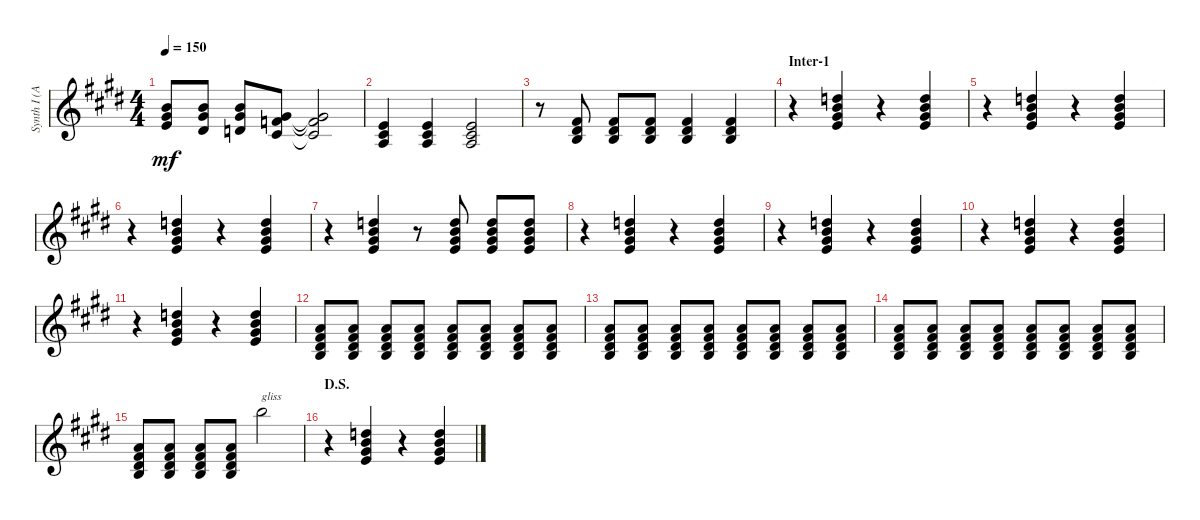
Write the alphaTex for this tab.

\track ("Synth I (A. Piano)" "Synth I (A") {instrument acousticgrandpiano}
\staff {score}
\tuning (E4 B3 G3 D3 A2 E2 B1) {hide}
\ts (4 4)
\tempo 150
\clef g2
\ks e
(0.1 9.2 16.3).8{dy mf} (7.1 9.2 8.3).8 (4.1 3.2 16.3).8 (4.1 6.2 6.3).8 (4.1{t} 6.2{t} 6.3{t}).2 |
(0.1 2.2 2.3).4 (0.1 2.2 2.3).4 (0.1 2.2 2.3).2 |
r.8 (2.1 0.2 8.3).8 (2.1 4.2 4.3).8 (2.1 0.2 8.3).8 (2.1 4.2 4.3).4 (2.1 0.2 8.3).4 |
\section ("" "Inter-1")
r.4 (10.1 12.2 13.3 14.4).4 r.4 (10.1 12.2 13.3 14.4).4 |
r.4 (10.1 12.2 13.3 14.4).4 r.4 (10.1 12.2 13.3 14.4).4 |
r.4 (10.1 12.2 13.3 14.4).4 r.4 (10.1 12.2 13.3 14.4).4 |
r.4 (10.1 12.2 13.3 14.4).4 r.8 (10.1 12.2 13.3 14.4).8 (10.1 12.2 13.3 14.4).8 (10.1 12.2 13.3 14.4).8 |
r.4 (10.1 12.2 13.3 14.4).4 r.4 (10.1 12.2 13.3 14.4).4 |
r.4 (10.1 12.2 13.3 14.4).4 r.4 (10.1 12.2 13.3 14.4).4 |
r.4 (10.1 12.2 13.3 14.4).4 r.4 (10.1 12.2 13.3 14.4).4 |
r.4 (10.1 12.2 13.3 14.4).4 r.4 (10.1 12.2 13.3 14.4).4 |
(5.1 7.2 8.3 9.4).8 (5.1 7.2 8.3 9.4).8 (5.1 7.2 8.3 9.4).8 (5.1 7.2 8.3 9.4).8 (5.1 7.2 8.3 9.4).8 (5.1 7.2 8.3 9.4).8 (5.1 7.2 8.3 9.4).8 (5.1 7.2 8.3 9.4).8 |
(5.1 7.2 8.3 9.4).8 (5.1 7.2 8.3 9.4).8 (5.1 7.2 8.3 9.4).8 (5.1 7.2 8.3 9.4).8 (5.1 7.2 8.3 9.4).8 (5.1 7.2 8.3 9.4).8 (5.1 7.2 8.3 9.4).8 (5.1 7.2 8.3 9.4).8 |
(5.1 7.2 8.3 9.4).8 (5.1 7.2 8.3 9.4).8 (5.1 7.2 8.3 9.4).8 (5.1 7.2 8.3 9.4).8 (5.1 7.2 8.3 9.4).8 (5.1 7.2 8.3 9.4).8 (5.1 7.2 8.3 9.4).8 (5.1 7.2 8.3 9.4).8 |
(5.1 7.2 8.3 9.4).8 (5.1 7.2 8.3 9.4).8 (5.1 7.2 8.3 9.4).8 (5.1 7.2 8.3 9.4).8 19.1.2{txt "gliss"} |
\section ("" "D.S.")
r.4 (10.1 12.2 13.3 14.4).4 r.4 (10.1 12.2 13.3 14.4).4
